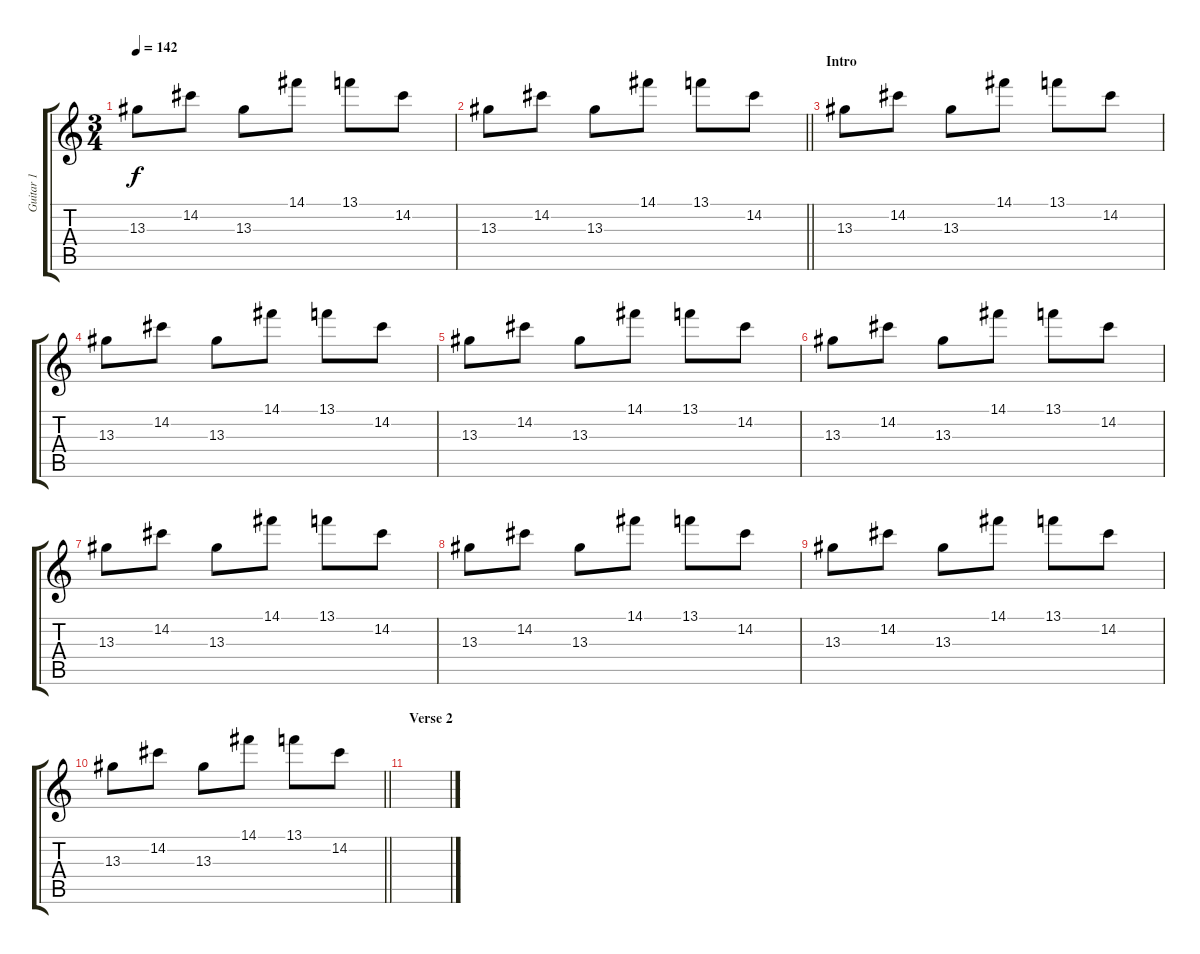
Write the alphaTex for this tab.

\track ("Guitar 1" "Guitar 1") {instrument distortionguitar}
\staff {score tabs}
\tuning (E4 B3 G3 D3 A2 E2) {hide}
\ts (3 4)
\tempo 142
\clef g2
\ks c
13.3.8{dy f} 14.2.8 13.3.8 14.1.8 13.1.8 14.2.8 |
\barLineRight lightlight
13.3.8 14.2.8 13.3.8 14.1.8 13.1.8 14.2.8 |
\section ("" "Intro")
13.3.8 14.2.8 13.3.8 14.1.8 13.1.8 14.2.8 |
13.3.8 14.2.8 13.3.8 14.1.8 13.1.8 14.2.8 |
13.3.8 14.2.8 13.3.8 14.1.8 13.1.8 14.2.8 |
13.3.8 14.2.8 13.3.8 14.1.8 13.1.8 14.2.8 |
13.3.8 14.2.8 13.3.8 14.1.8 13.1.8 14.2.8 |
13.3.8 14.2.8 13.3.8 14.1.8 13.1.8 14.2.8 |
13.3.8 14.2.8 13.3.8 14.1.8 13.1.8 14.2.8 |
\barLineRight lightlight
13.3.8 14.2.8 13.3.8 14.1.8 13.1.8 14.2.8 |
\section ("" "Verse 2")
